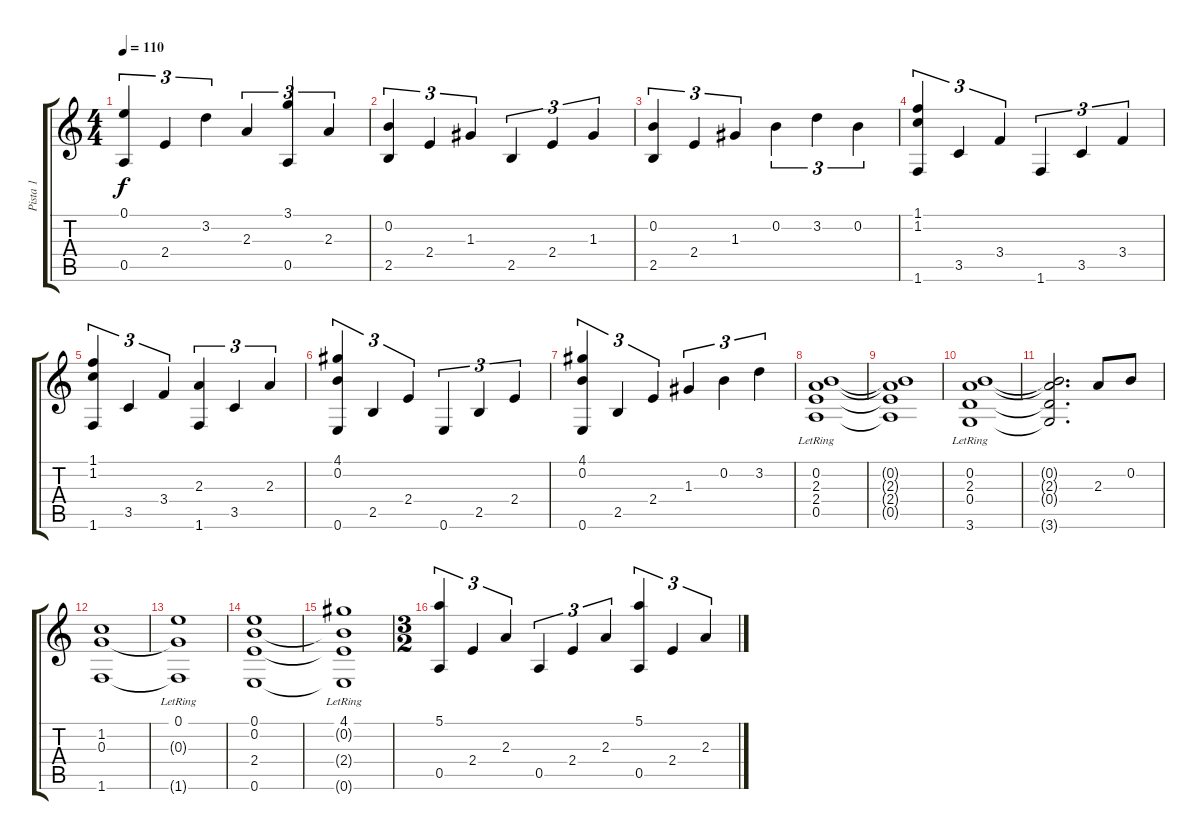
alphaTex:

\track ("Pista 1" "Pista 1") {instrument acousticguitarsteel}
\staff {score tabs}
\tuning (E4 B3 G3 D3 A2 E2) {hide}
\ts (4 4)
\tempo 110
\clef g2
\ks c
(0.1 0.5).4{tu (3 2) dy f} 2.4.4{tu (3 2)} 3.2.4{tu (3 2)} 2.3.4{tu (3 2)} (3.1 0.5).4{tu (3 2)} 2.3.4{tu (3 2)} |
(0.2 2.5).4{tu (3 2)} 2.4.4{tu (3 2)} 1.3.4{tu (3 2)} 2.5.4{tu (3 2)} 2.4.4{tu (3 2)} 1.3.4{tu (3 2)} |
(0.2 2.5).4{tu (3 2)} 2.4.4{tu (3 2)} 1.3.4{tu (3 2)} 0.2.4{tu (3 2)} 3.2.4{tu (3 2)} 0.2.4{tu (3 2)} |
(1.1 1.2 1.6).4{tu (3 2)} 3.5.4{tu (3 2)} 3.4.4{tu (3 2)} 1.6.4{tu (3 2)} 3.5.4{tu (3 2)} 3.4.4{tu (3 2)} |
(1.1 1.2 1.6).4{tu (3 2)} 3.5.4{tu (3 2)} 3.4.4{tu (3 2)} (2.3 1.6).4{tu (3 2)} 3.5.4{tu (3 2)} 2.3.4{tu (3 2)} |
(4.1 0.2 0.6).4{tu (3 2)} 2.5.4{tu (3 2)} 2.4.4{tu (3 2)} 0.6.4{tu (3 2)} 2.5.4{tu (3 2)} 2.4.4{tu (3 2)} |
(4.1 0.2 0.6).4{tu (3 2)} 2.5.4{tu (3 2)} 2.4.4{tu (3 2)} 1.3.4{tu (3 2)} 0.2.4{tu (3 2)} 3.2.4{tu (3 2)} |
(0.2 2.3 2.4{lr} 0.5).1 |
(0.2{t} 2.3{t} 2.4{t} 0.5{t}).1 |
(0.2 2.3 0.4{lr} 3.6).1 |
(0.2{t} 2.3{t} 0.4{t} 3.6{t}).2{d} 2.3.8 0.2.8 |
(1.2 0.3 1.6).1 |
(0.1{lr} 0.3{t} 1.6{t}).1 |
(0.1 0.2 2.4 0.6).1 |
(4.1{lr} 0.2{t} 2.4{t} 0.6{t}).1 |
\ts (3 2)
(5.1 0.5).4{tu (3 2)} 2.4.4{tu (3 2)} 2.3.4{tu (3 2)} 0.5.4{tu (3 2)} 2.4.4{tu (3 2)} 2.3.4{tu (3 2)} (5.1 0.5).4{tu (3 2)} 2.4.4{tu (3 2)} 2.3.4{tu (3 2)}
